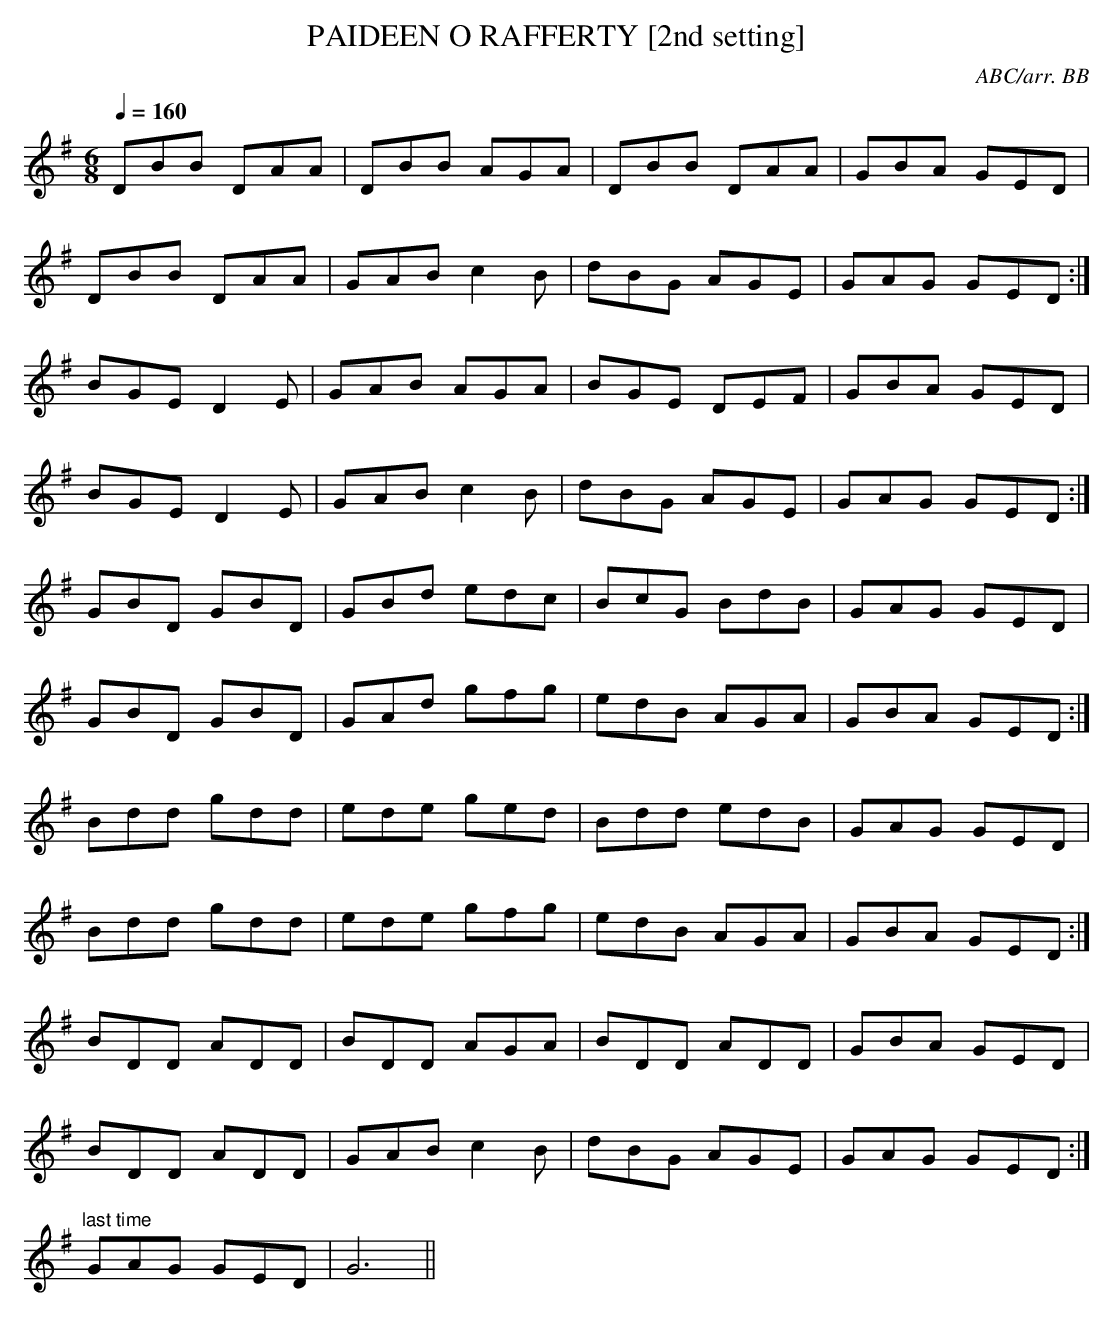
X:1
T:PAIDEEN O RAFFERTY [2nd setting]
C:ABC/arr. BB
in the book.
Q:1/4=160
L:1/8
M:6/8
K:G
DBB DAA|DBB AGA|DBB DAA|GBA GED|
DBB DAA|GAB c2B|dBG AGE|GAG GED:|
BGE D2E|GAB AGA|BGE DEF|GBA GED|
BGE D2E|GAB c2B|dBG AGE|GAG GED:|
GBD GBD|GBd edc|BcG BdB|GAG GED|
GBD GBD|GAd gfg|edB AGA|GBA GED:|
Bdd gdd|ede ged|Bdd edB|GAG GED|
Bdd gdd|ede gfg|edB AGA|GBA GED:|
BDD ADD|BDD AGA|BDD ADD|GBA GED|
BDD ADD|GAB c2B|dBG AGE|GAG GED:|
"last time"GAG GED|G6||
